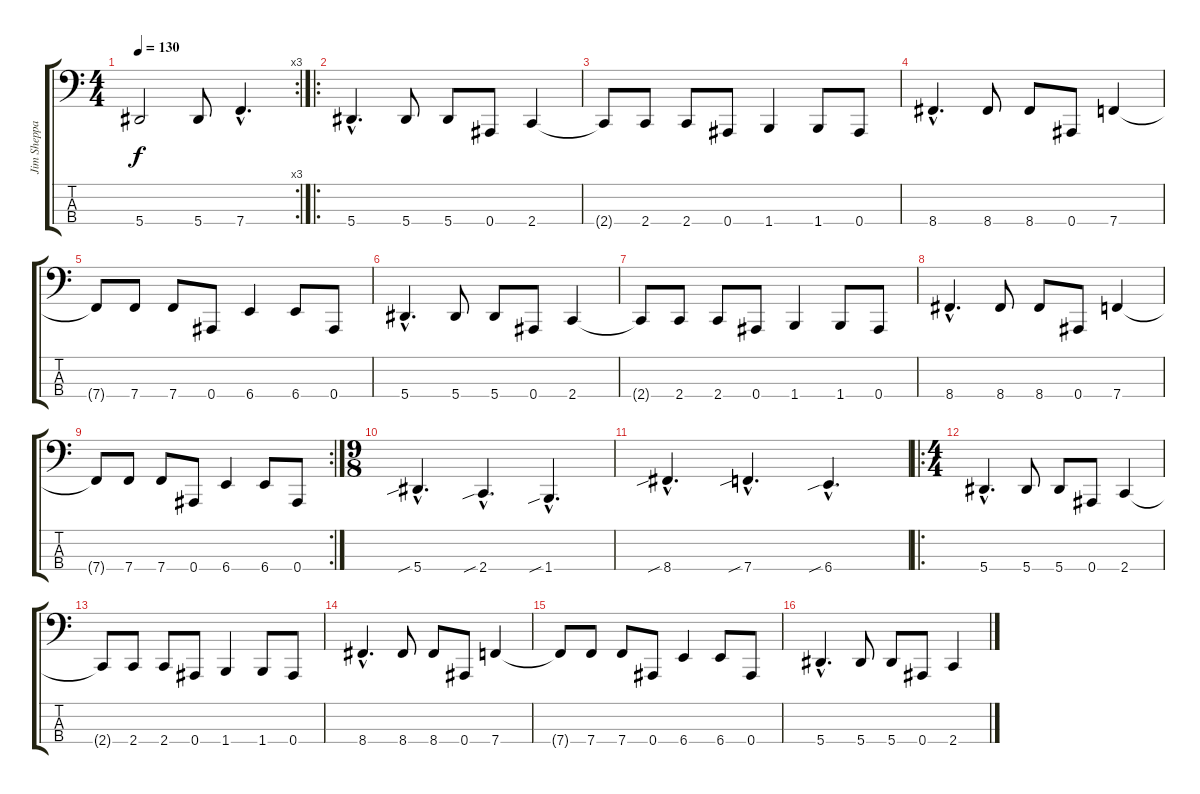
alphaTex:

\track ("Jim Sheppard" "Jim Sheppa") {instrument electricbassfinger}
\staff {score tabs}
\tuning (Db2 Ab1 Eb1 Bb0) {hide}
\rc 3
\ts (4 4)
\tempo 130
\clef f4
\ks c
5.4{t}.2{dy f} 5.4.8 7.4{hac}.4{d} |
\ro
5.4{hac}.4{d} 5.4.8 5.4.8 0.4.8 2.4.4 |
2.4{t}.8 2.4.8 2.4.8 0.4.8 1.4.4 1.4.8 0.4.8 |
8.4{hac}.4{d} 8.4.8 8.4.8 0.4.8 7.4.4 |
7.4{t}.8 7.4.8 7.4.8 0.4.8 6.4.4 6.4.8 0.4.8 |
5.4{hac}.4{d} 5.4.8 5.4.8 0.4.8 2.4.4 |
2.4{t}.8 2.4.8 2.4.8 0.4.8 1.4.4 1.4.8 0.4.8 |
8.4{hac}.4{d} 8.4.8 8.4.8 0.4.8 7.4.4 |
\rc 2
7.4{t}.8 7.4.8 7.4.8 0.4.8 6.4.4 6.4.8 0.4.8 |
\ts (9 8)
5.4{sib hac}.4{d} 2.4{sib hac}.4{d} 1.4{sib hac}.4{d} |
8.4{sib hac}.4{d} 7.4{sib hac}.4{d} 6.4{sib hac}.4{d} |
\ro
\ts (4 4)
5.4{hac}.4{d} 5.4.8 5.4.8 0.4.8 2.4.4 |
2.4{t}.8 2.4.8 2.4.8 0.4.8 1.4.4 1.4.8 0.4.8 |
8.4{hac}.4{d} 8.4.8 8.4.8 0.4.8 7.4.4 |
7.4{t}.8 7.4.8 7.4.8 0.4.8 6.4.4 6.4.8 0.4.8 |
5.4{hac}.4{d} 5.4.8 5.4.8 0.4.8 2.4.4
